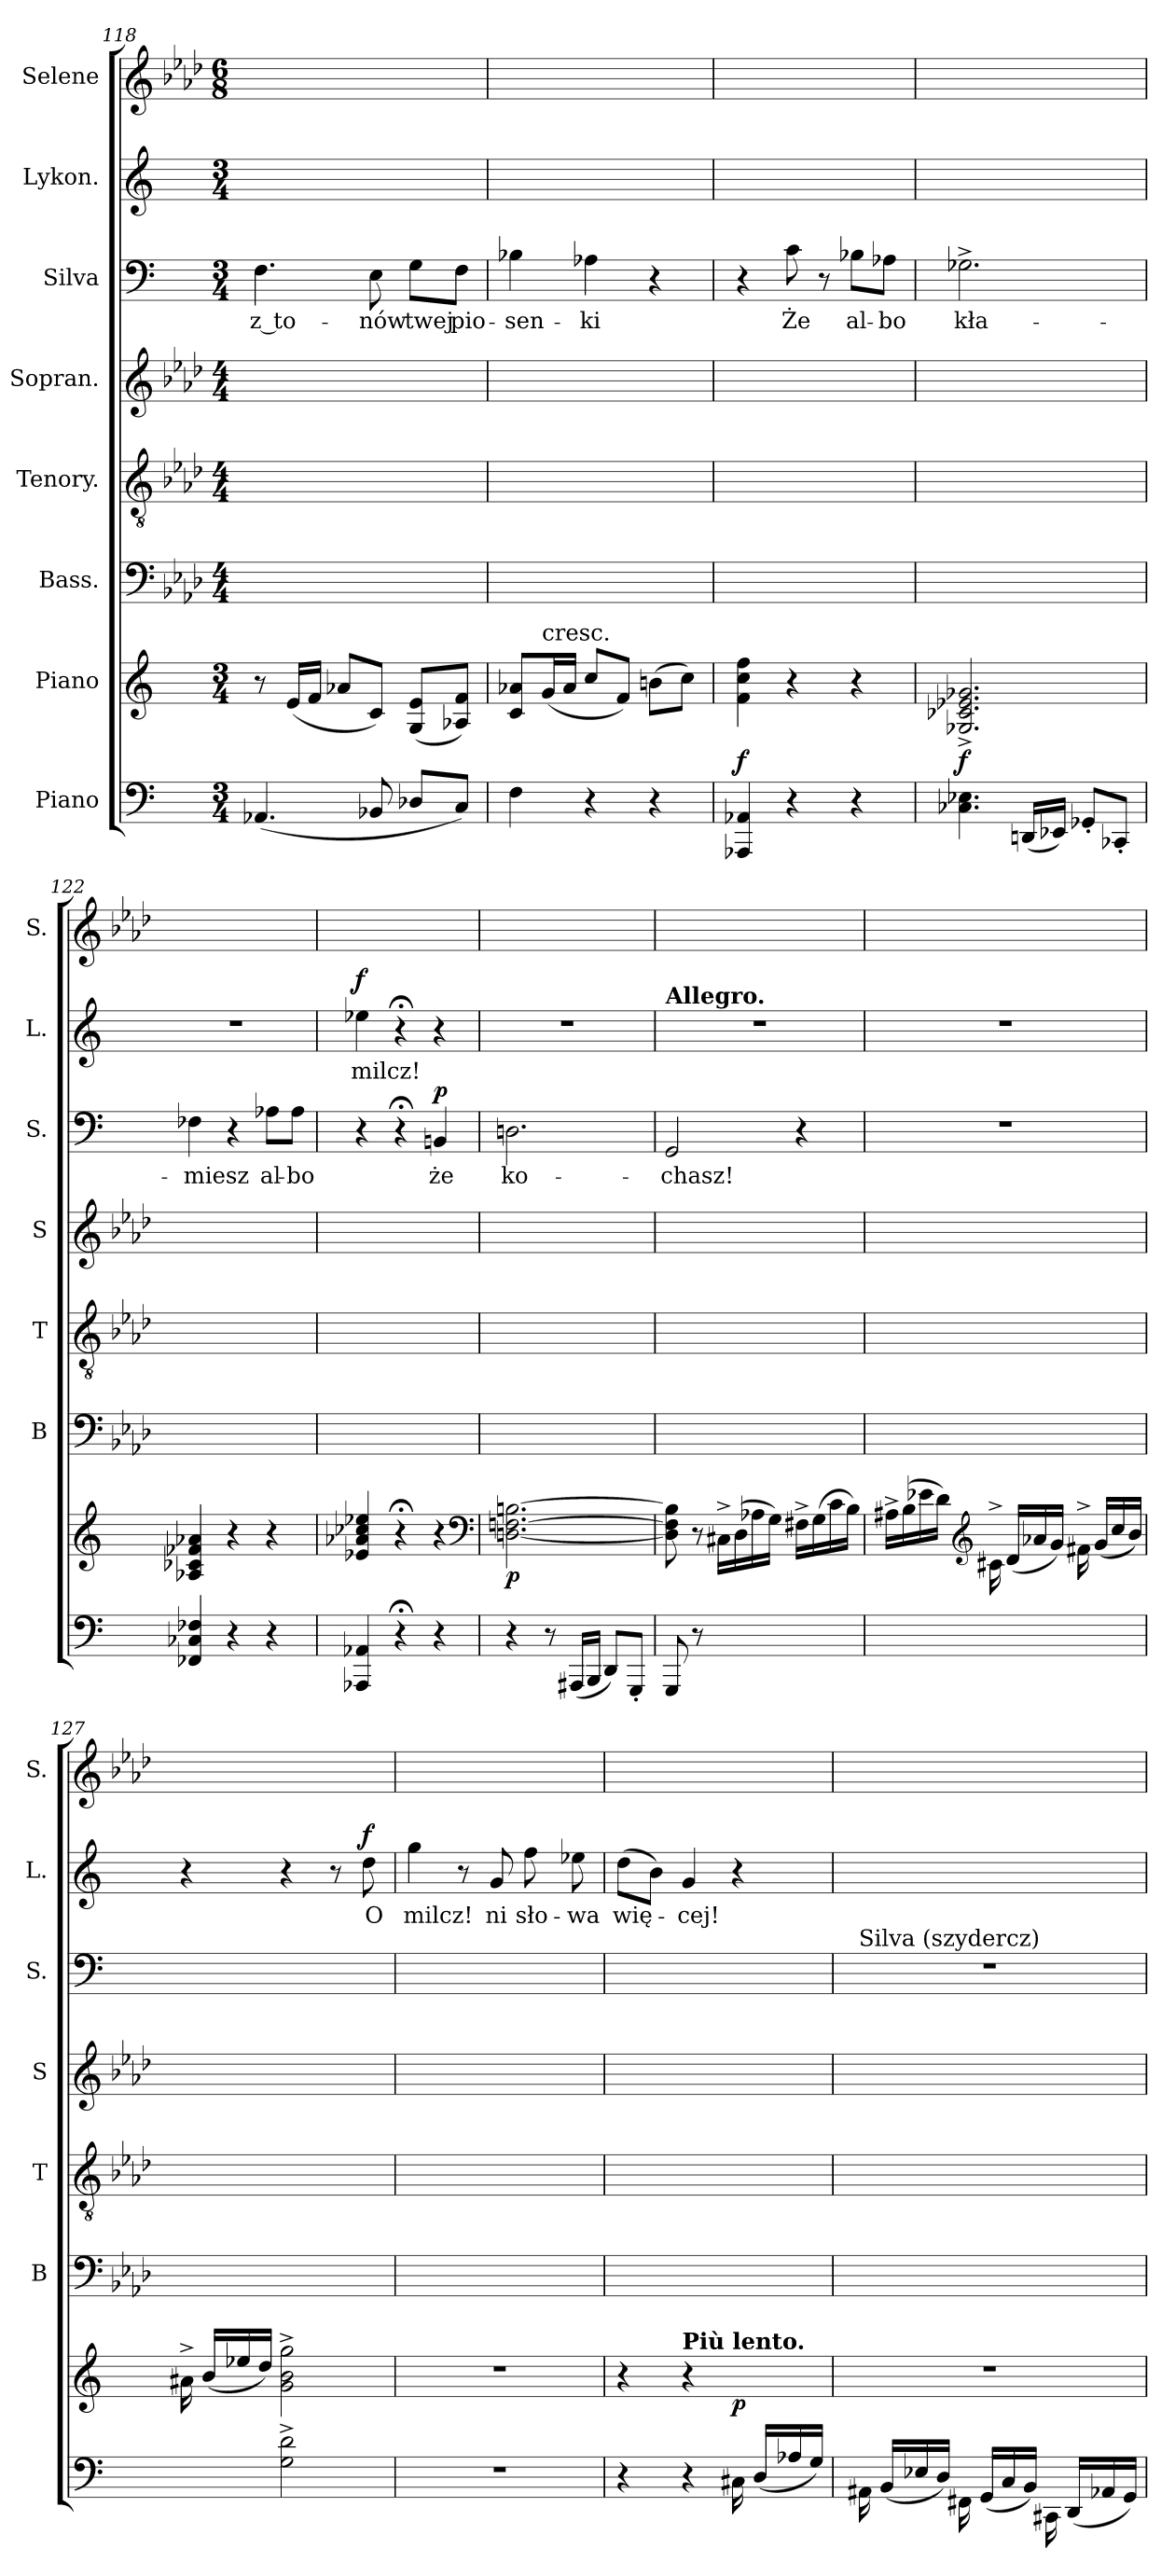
**kern	**kern	**dynam	**kern	**kern	**kern	**kern	**text	**dynam	**kern	**text	**dynam	**kern
*part8	*part7	*part7	*part6	*part5	*part4	*part3	*part3	*part3	*part2	*part2	*part2	*part1
*staff8	*staff7	*staff7	*staff6	*staff5	*staff4	*staff3	*staff3	*staff3	*staff2	*staff2	*staff2	*staff1
*I"Piano	*I"Piano	*	*I"Bass.	*I"Tenory.	*I"Sopran.	*I"Silva	*	*	*I"Lykon.	*	*	*I"Selene
*	*	*	*I'B	*I'T	*I'S	*I'S.	*	*	*I'L.	*	*	*I'S.
*clefF4	*clefG2	*	*clefF4	*clefGv2	*clefG2	*clefF4	*	*	*clefG2	*	*	*clefG2
*k[]	*k[]	*	*k[b-e-a-d-]	*k[b-e-a-d-]	*k[b-e-a-d-]	*k[]	*	*	*k[]	*	*	*k[b-e-a-d-]
*	*	*	*A-:	*A-:	*A-:	*	*	*	*	*	*	*A-:
*M3/4	*M3/4	*	*M4/4	*M4/4	*M4/4	*M3/4	*	*	*M3/4	*	*	*M6/8
=118	=118	=118	=118	=118	=118	=118	=118	=118	=118	=118	=118	=118
(4.AA-X/	8r	.	2.ryy	2.ryy	2.ryy	4.F\	z to-	.	2.ryy	.	.	2.ryy
.	(16e/LL	.	.	.	.	.	.	.	.	.	.	.
.	16f/JJ	.	.	.	.	.	.	.	.	.	.	.
.	8a-X/L	.	.	.	.	.	.	.	.	.	.	.
8BB-X/	8c/J)	.	.	.	.	8E\	-nów	.	.	.	.	.
8D-X/L	(8G/ 8e/L	.	.	.	.	8G\L	twej	.	.	.	.	.
8C/J)	8A-X/ 8f/J)	.	.	.	.	8F\J	pio-	.	.	.	.	.
=119	=119	=119	=119	=119	=119	=119	=119	=119	=119	=119	=119	=119
4F\	8c/ 8a-X/L	.	2.ryy	2.ryy	2.ryy	4B-X\	-sen-	.	2.ryy	.	.	2.ryy
!	!LO:TX:t=cresc.	!	!	!	!	!	!	!	!	!	!	!
.	(16g/L	.	.	.	.	.	.	.	.	.	.	.
.	16a-/JJ	.	.	.	.	.	.	.	.	.	.	.
4r	8cc/L	.	.	.	.	4A-X\	-ki	.	.	.	.	.
.	8f/J)	.	.	.	.	.	.	.	.	.	.	.
4r	(8bn\L	.	.	.	.	4r	.	.	.	.	.	.
.	8cc\J)	.	.	.	.	.	.	.	.	.	.	.
=120	=120	=120	=120	=120	=120	=120	=120	=120	=120	=120	=120	=120
4AAA-X/ 4AA-X/	4f\ 4cc\ 4ff\	f	2.ryy	2.ryy	2.ryy	4r	.	.	2.ryy	.	.	2.ryy
4r	4r	.	.	.	.	8c\	Że	.	.	.	.	.
.	.	.	.	.	.	8r	.	.	.	.	.	.
4r	4r	.	.	.	.	8B-X\L	al-	.	.	.	.	.
.	.	.	.	.	.	8A-X\J	-bo	.	.	.	.	.
=121	=121	=121	=121	=121	=121	=121	=121	=121	=121	=121	=121	=121
4.C-X\ 4.E-X\	2.G-X^>/ 2.c-X^>/ 2.e-X^>/ 2.g-X^>/	f	2.ryy	2.ryy	2.ryy	2.G-X^\	kła-	.	2.ryy	.	.	2.ryy
(16DDn/LL	.	.	.	.	.	.	.	.	.	.	.	.
16EE-X/JJ)	.	.	.	.	.	.	.	.	.	.	.	.
8GG-X'/L	.	.	.	.	.	.	.	.	.	.	.	.
8CC-X'/J	.	.	.	.	.	.	.	.	.	.	.	.
=122	=122	=122	=122	=122	=122	=122	=122	=122	=122	=122	=122	=122
4FF-X/ 4C-X/ 4F-X/	4A-X/ 4c-X/ 4f-X/ 4a-X/	.	2.ryy	2.ryy	2.ryy	4F-X\	-miesz	.	2.r	.	.	2.ryy
4r	4r	.	.	.	.	4r	.	.	.	.	.	.
4r	4r	.	.	.	.	8A-X\L	al-	.	.	.	.	.
.	.	.	.	.	.	8A-\J	-bo	.	.	.	.	.
=123	=123	=123	=123	=123	=123	=123	=123	=123	=123	=123	=123	=123
!	!	!	!	!	!	!	!	!	!	!	!LO:DY:a	!
4AAA-X/ 4AA-X/	4e-X/ 4a-X/ 4cc-X/ 4ee-X/	.	2.ryy	2.ryy	2.ryy	4r	.	.	4ee-X\	milcz!	f	2.ryy
4r;<	4r;<	.	.	.	.	4r;<	.	.	4r;<	.	.	.
!	!	!	!	!	!	!	!	!LO:DY:a	!	!	!	!
4r	4r	.	.	.	.	4BBn/	że	p	4r	.	.	.
*	*clefF4	*	*	*	*	*	*	*	*	*	*	*
=124	=124	=124	=124	=124	=124	=124	=124	=124	=124	=124	=124	=124
4r	[2.Dn\ [2.Fn\ [2.Bn\	p	2.ryy	2.ryy	2.ryy	2.Dn\	ko-	.	2.r	.	.	2.ryy
8r	.	.	.	.	.	.	.	.	.	.	.	.
(16AAA#X/LL	.	.	.	.	.	.	.	.	.	.	.	.
16BBB/JJ	.	.	.	.	.	.	.	.	.	.	.	.
8DD/L)	.	.	.	.	.	.	.	.	.	.	.	.
8GGG'/J	.	.	.	.	.	.	.	.	.	.	.	.
=125	=125	=125	=125	=125	=125	=125	=125	=125	=125	=125	=125	=125
!	!	!	!	!	!	!	!	!	!LO:TX:a:B:t=Allegro.	!	!	!
8GGG/	8D]\ 8F]\ 8B]\	.	2.ryy	2.ryy	2.ryy	2GG/	-chasz!	.	2.r	.	.	2.ryy
8r	8r	.	.	.	.	.	.	.	.	.	.	.
2ryy	16C#X^/LL	.	.	.	.	.	.	.	.	.	.	.
.	(16D\	.	.	.	.	.	.	.	.	.	.	.
.	16A-X\	.	.	.	.	.	.	.	.	.	.	.
.	16G\JJ)	.	.	.	.	.	.	.	.	.	.	.
.	16F#X^/LL	.	.	.	.	4r	.	.	.	.	.	.
.	(16G\	.	.	.	.	.	.	.	.	.	.	.
.	16c\	.	.	.	.	.	.	.	.	.	.	.
.	16B\JJ)	.	.	.	.	.	.	.	.	.	.	.
=126	=126	=126	=126	=126	=126	=126	=126	=126	=126	=126	=126	=126
2.ryy	16A#X^</LL	.	2.ryy	2.ryy	2.ryy	2.r	.	.	2.r	.	.	2.ryy
.	(16B\	.	.	.	.	.	.	.	.	.	.	.
.	16e-X\	.	.	.	.	.	.	.	.	.	.	.
.	16d\JJ)	.	.	.	.	.	.	.	.	.	.	.
*	*clefG2	*	*	*	*	*	*	*	*	*	*	*
.	16c#X^<\	.	.	.	.	.	.	.	.	.	.	.
.	(16d/LL	.	.	.	.	.	.	.	.	.	.	.
.	16a-X/	.	.	.	.	.	.	.	.	.	.	.
.	16g/JJ)	.	.	.	.	.	.	.	.	.	.	.
.	16f#X^<\	.	.	.	.	.	.	.	.	.	.	.
.	(16g/LL	.	.	.	.	.	.	.	.	.	.	.
.	16cc/	.	.	.	.	.	.	.	.	.	.	.
.	16b/JJ)	.	.	.	.	.	.	.	.	.	.	.
=127	=127	=127	=127	=127	=127	=127	=127	=127	=127	=127	=127	=127
4ryy	16a#X^<\	.	2.ryy	2.ryy	2.ryy	2.ryy	.	.	4r	.	.	2.ryy
.	(16b/LL	.	.	.	.	.	.	.	.	.	.	.
.	16ee-X/	.	.	.	.	.	.	.	.	.	.	.
.	16dd/JJ)	.	.	.	.	.	.	.	.	.	.	.
2G^\ 2d^\	2g^\ 2b^\ 2gg^\	.	.	.	.	.	.	.	4r	.	.	.
.	.	.	.	.	.	.	.	.	8r	.	.	.
!	!	!	!	!	!	!	!	!	!	!	!LO:DY:a	!
.	.	.	.	.	.	.	.	.	8dd\	O	f	.
=128	=128	=128	=128	=128	=128	=128	=128	=128	=128	=128	=128	=128
2.r	2.r	.	2.ryy	2.ryy	2.ryy	2.ryy	.	.	4gg\	milcz!	.	2.ryy
.	.	.	.	.	.	.	.	.	8r	.	.	.
.	.	.	.	.	.	.	.	.	8g/	ni	.	.
.	.	.	.	.	.	.	.	.	8ff\	sło-	.	.
.	.	.	.	.	.	.	.	.	8ee-X\	-wa	.	.
=129	=129	=129	=129	=129	=129	=129	=129	=129	=129	=129	=129	=129
4r	4r	.	2.ryy	2.ryy	2.ryy	2.ryy	.	.	(8dd\L	wię-	.	2.ryy
.	.	.	.	.	.	.	.	.	8b\J)	.	.	.
!	!LO:TX:a:B:t=Più lento.	!	!	!	!	!	!	!	!	!	!	!
4r	4r	.	.	.	.	.	.	.	4g/	-cej!	.	.
16C#X\	4ryy	p	.	.	.	.	.	.	4r	.	.	.
(16D/LL	.	.	.	.	.	.	.	.	.	.	.	.
16A-X/	.	.	.	.	.	.	.	.	.	.	.	.
16G/JJ)	.	.	.	.	.	.	.	.	.	.	.	.
=130	=130	=130	=130	=130	=130	=130	=130	=130	=130	=130	=130	=130
!	!	!	!	!	!	!LO:TX:a:t=Silva (szydercz)	!	!	!	!	!	!
16AA#X\	2.r	.	2.ryy	2.ryy	2.ryy	2.r	.	.	2.ryy	.	.	2.ryy
(16BB/LL	.	.	.	.	.	.	.	.	.	.	.	.
16E-X/	.	.	.	.	.	.	.	.	.	.	.	.
16D/JJ)	.	.	.	.	.	.	.	.	.	.	.	.
16FF#X\	.	.	.	.	.	.	.	.	.	.	.	.
(16GG/LL	.	.	.	.	.	.	.	.	.	.	.	.
16C/	.	.	.	.	.	.	.	.	.	.	.	.
16BB/JJ)	.	.	.	.	.	.	.	.	.	.	.	.
16CC#X\	.	.	.	.	.	.	.	.	.	.	.	.
(16DD/LL	.	.	.	.	.	.	.	.	.	.	.	.
16AA-X/	.	.	.	.	.	.	.	.	.	.	.	.
16GG/JJ)	.	.	.	.	.	.	.	.	.	.	.	.
=	=	=	=	=	=	=	=	=	=	=	=	=
*-	*-	*-	*-	*-	*-	*-	*-	*-	*-	*-	*-	*-
